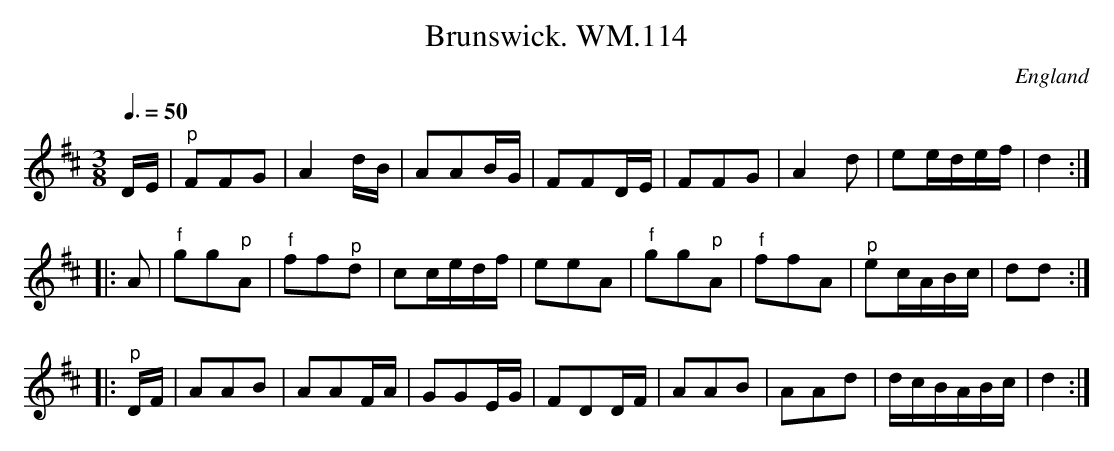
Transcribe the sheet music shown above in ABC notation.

X:1
T:Brunswick. WM.114
M:3/8
L:1/8
Q:3/8=50
O:England
K:D major
D/E/|"^p"FFG|A2d/B/|AAB/G/|FFD/E/|FFG|A2d|ee/d/e/f/|d2:|!
|:A|"^f"gg"p"A|"^f"ff"^p"d|cc/e/d/f/|eeA|\
"^f"gg"p"A|"^f"ffA|"^p"ec/A/B/c/|dd:|!
|:"^p"D/F/|AAB|AAF/A/|GGE/G/|FDD/F/|AAB|AAd|d/c/B/A/B/c/|d2:|
